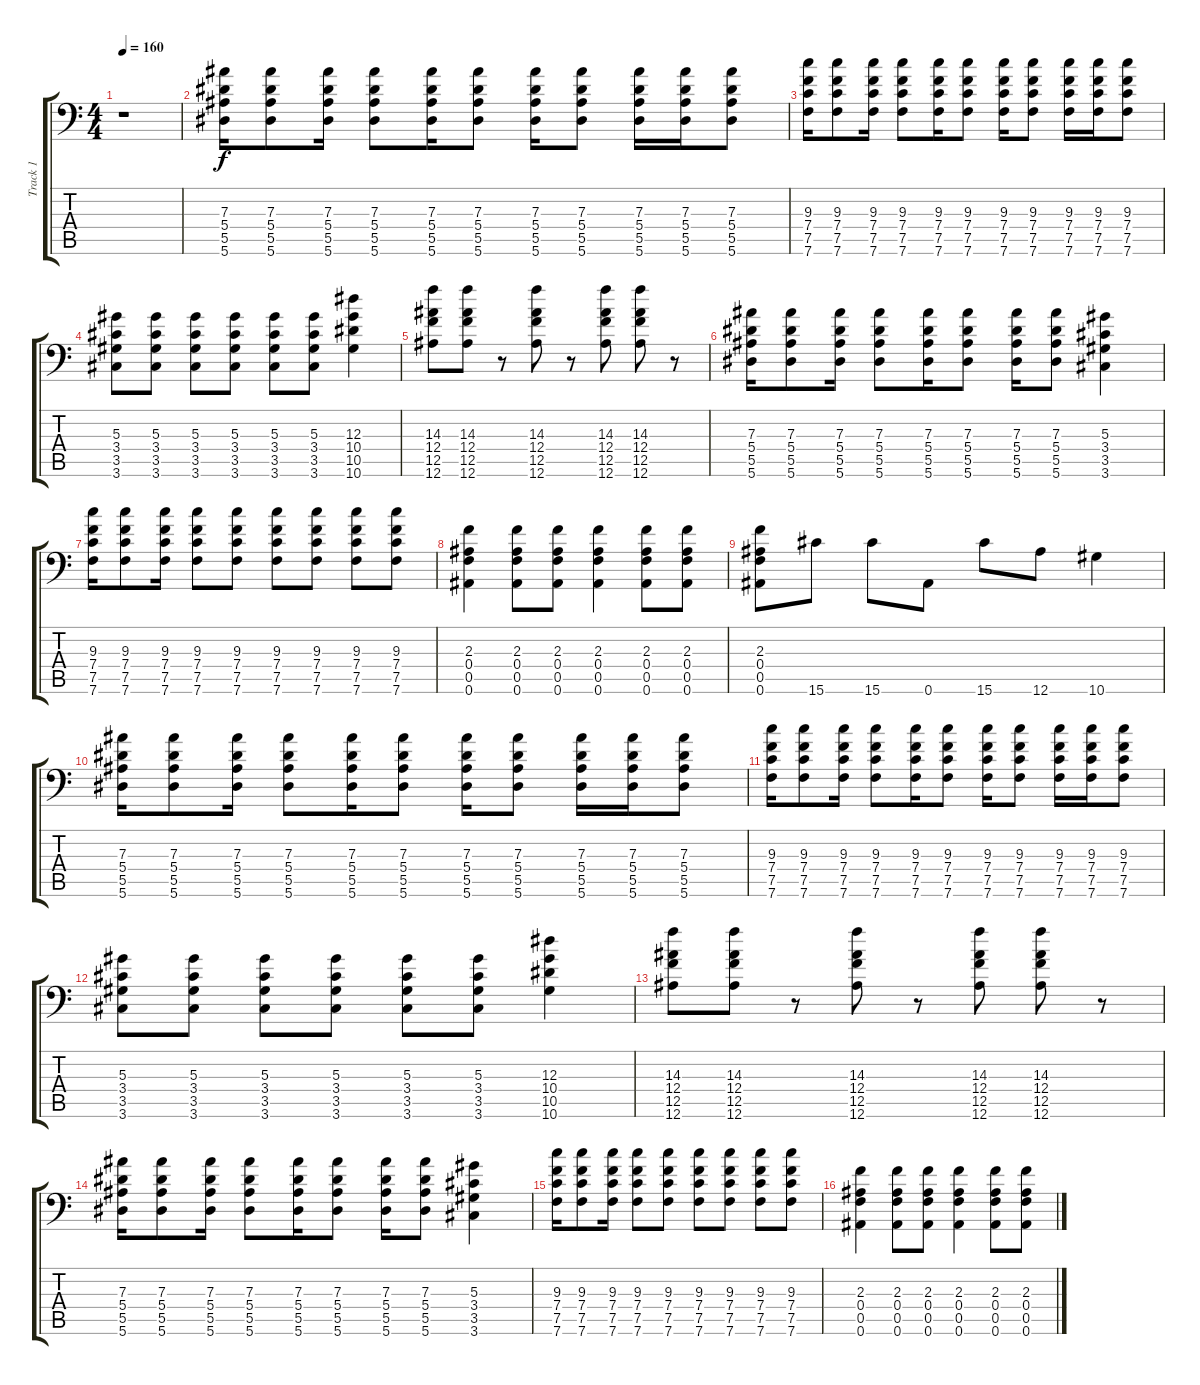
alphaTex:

\track ("Track 1" "Track 1") {instrument distortionguitar}
\staff {score tabs}
\tuning (C4 G3 Eb3 Bb2 F2 Bb1) {hide}
\ts (4 4)
\tempo 160
\clef f4
\ks c
r.1{dy f} |
(7.3 5.4 5.5 5.6).16 (7.3 5.4 5.5 5.6).8 (7.3 5.4 5.5 5.6).16 (7.3 5.4 5.5 5.6).8 (7.3 5.4 5.5 5.6).16 (7.3 5.4 5.5 5.6).8 (7.3 5.4 5.5 5.6).16 (7.3 5.4 5.5 5.6).8 (7.3 5.4 5.5 5.6).16 (7.3 5.4 5.5 5.6).16 (7.3 5.4 5.5 5.6).8 |
(9.3 7.4 7.5 7.6).16 (9.3 7.4 7.5 7.6).8 (9.3 7.4 7.5 7.6).16 (9.3 7.4 7.5 7.6).8 (9.3 7.4 7.5 7.6).16 (9.3 7.4 7.5 7.6).8 (9.3 7.4 7.5 7.6).16 (9.3 7.4 7.5 7.6).8 (9.3 7.4 7.5 7.6).16 (9.3 7.4 7.5 7.6).16 (9.3 7.4 7.5 7.6).8 |
(5.3 3.4 3.5 3.6).8 (5.3 3.4 3.5 3.6).8 (5.3 3.4 3.5 3.6).8 (5.3 3.4 3.5 3.6).8 (5.3 3.4 3.5 3.6).8 (5.3 3.4 3.5 3.6).8 (12.3 10.4 10.5 10.6).4 |
(14.3 12.4 12.5 12.6).8 (14.3 12.4 12.5 12.6).8 r.8 (14.3 12.4 12.5 12.6).8 r.8 (14.3 12.4 12.5 12.6).8 (14.3 12.4 12.5 12.6).8 r.8 |
(7.3 5.4 5.5 5.6).16 (7.3 5.4 5.5 5.6).8 (7.3 5.4 5.5 5.6).16 (7.3 5.4 5.5 5.6).8 (7.3 5.4 5.5 5.6).16 (7.3 5.4 5.5 5.6).8 (7.3 5.4 5.5 5.6).16 (7.3 5.4 5.5 5.6).8 (5.3 3.4 3.5 3.6).4 |
(9.3 7.4 7.5 7.6).16 (9.3 7.4 7.5 7.6).8 (9.3 7.4 7.5 7.6).16 (9.3 7.4 7.5 7.6).8 (9.3 7.4 7.5 7.6).8 (9.3 7.4 7.5 7.6).8 (9.3 7.4 7.5 7.6).8 (9.3 7.4 7.5 7.6).8 (9.3 7.4 7.5 7.6).8 |
(2.3 0.4 0.5 0.6).4 (2.3 0.4 0.5 0.6).8 (2.3 0.4 0.5 0.6).8 (2.3 0.4 0.5 0.6).4 (2.3 0.4 0.5 0.6).8 (2.3 0.4 0.5 0.6).8 |
(2.3 0.4 0.5 0.6).8 15.6.8 15.6.8 0.6.8 15.6.8 12.6.8 10.6.4 |
(7.3 5.4 5.5 5.6).16 (7.3 5.4 5.5 5.6).8 (7.3 5.4 5.5 5.6).16 (7.3 5.4 5.5 5.6).8 (7.3 5.4 5.5 5.6).16 (7.3 5.4 5.5 5.6).8 (7.3 5.4 5.5 5.6).16 (7.3 5.4 5.5 5.6).8 (7.3 5.4 5.5 5.6).16 (7.3 5.4 5.5 5.6).16 (7.3 5.4 5.5 5.6).8 |
(9.3 7.4 7.5 7.6).16 (9.3 7.4 7.5 7.6).8 (9.3 7.4 7.5 7.6).16 (9.3 7.4 7.5 7.6).8 (9.3 7.4 7.5 7.6).16 (9.3 7.4 7.5 7.6).8 (9.3 7.4 7.5 7.6).16 (9.3 7.4 7.5 7.6).8 (9.3 7.4 7.5 7.6).16 (9.3 7.4 7.5 7.6).16 (9.3 7.4 7.5 7.6).8 |
(5.3 3.4 3.5 3.6).8 (5.3 3.4 3.5 3.6).8 (5.3 3.4 3.5 3.6).8 (5.3 3.4 3.5 3.6).8 (5.3 3.4 3.5 3.6).8 (5.3 3.4 3.5 3.6).8 (12.3 10.4 10.5 10.6).4 |
(14.3 12.4 12.5 12.6).8 (14.3 12.4 12.5 12.6).8 r.8 (14.3 12.4 12.5 12.6).8 r.8 (14.3 12.4 12.5 12.6).8 (14.3 12.4 12.5 12.6).8 r.8 |
(7.3 5.4 5.5 5.6).16 (7.3 5.4 5.5 5.6).8 (7.3 5.4 5.5 5.6).16 (7.3 5.4 5.5 5.6).8 (7.3 5.4 5.5 5.6).16 (7.3 5.4 5.5 5.6).8 (7.3 5.4 5.5 5.6).16 (7.3 5.4 5.5 5.6).8 (5.3 3.4 3.5 3.6).4 |
(9.3 7.4 7.5 7.6).16 (9.3 7.4 7.5 7.6).8 (9.3 7.4 7.5 7.6).16 (9.3 7.4 7.5 7.6).8 (9.3 7.4 7.5 7.6).8 (9.3 7.4 7.5 7.6).8 (9.3 7.4 7.5 7.6).8 (9.3 7.4 7.5 7.6).8 (9.3 7.4 7.5 7.6).8 |
(2.3 0.4 0.5 0.6).4 (2.3 0.4 0.5 0.6).8 (2.3 0.4 0.5 0.6).8 (2.3 0.4 0.5 0.6).4 (2.3 0.4 0.5 0.6).8 (2.3 0.4 0.5 0.6).8
